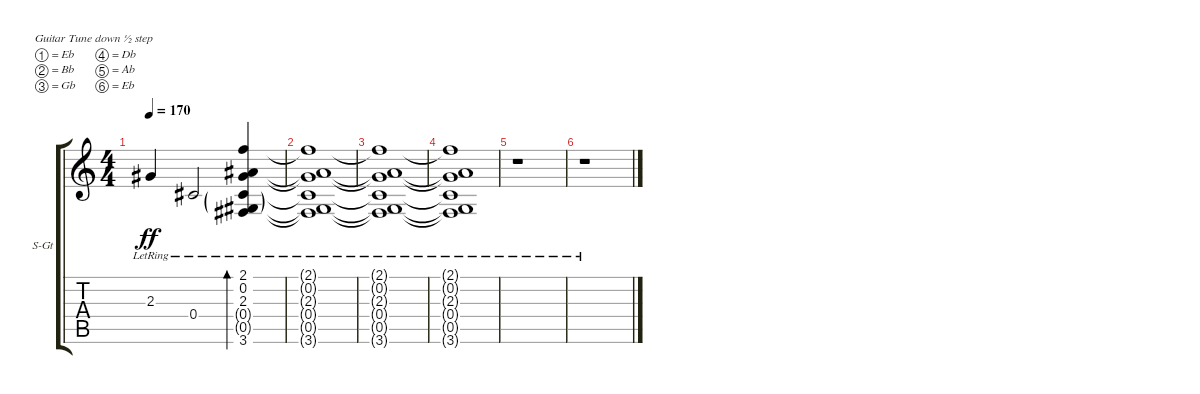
\defaultSystemsLayout 4
\bracketExtendMode groupsimilarinstruments
\firstSystemTrackNameOrientation horizontal
\otherSystemsTrackNameOrientation horizontal
\track ("Steel Guitar" "S-Gt") {instrument acousticguitarsteel}
\staff {score tabs}
\tuning (Eb4 Bb3 Gb3 Db3 Ab2 Eb2)
\ts (4 4)
\tempo 170
\clef g2
\ks c
2.3{lr}.4{dy ff} 0.4{lr}.2 (3.6{lr} 2.1{lr} 0.2{lr} 2.3{lr} 0.4{g lr} 0.5{g lr}).4{bd 480} |
(2.1{lr t} 0.2{lr t} 2.3{lr t} 0.4{lr t} 0.5{lr t} 3.6{lr t}).1 |
(0.4{lr t} 2.3{lr t} 0.2{lr t} 2.1{lr t} 3.6{lr t} 0.5{lr t}).1 |
(2.1{lr t} 0.2{lr t} 2.3{lr t} 0.4{lr t} 0.5{lr t} 3.6{lr t}).1 |
r.1 |
r.1
